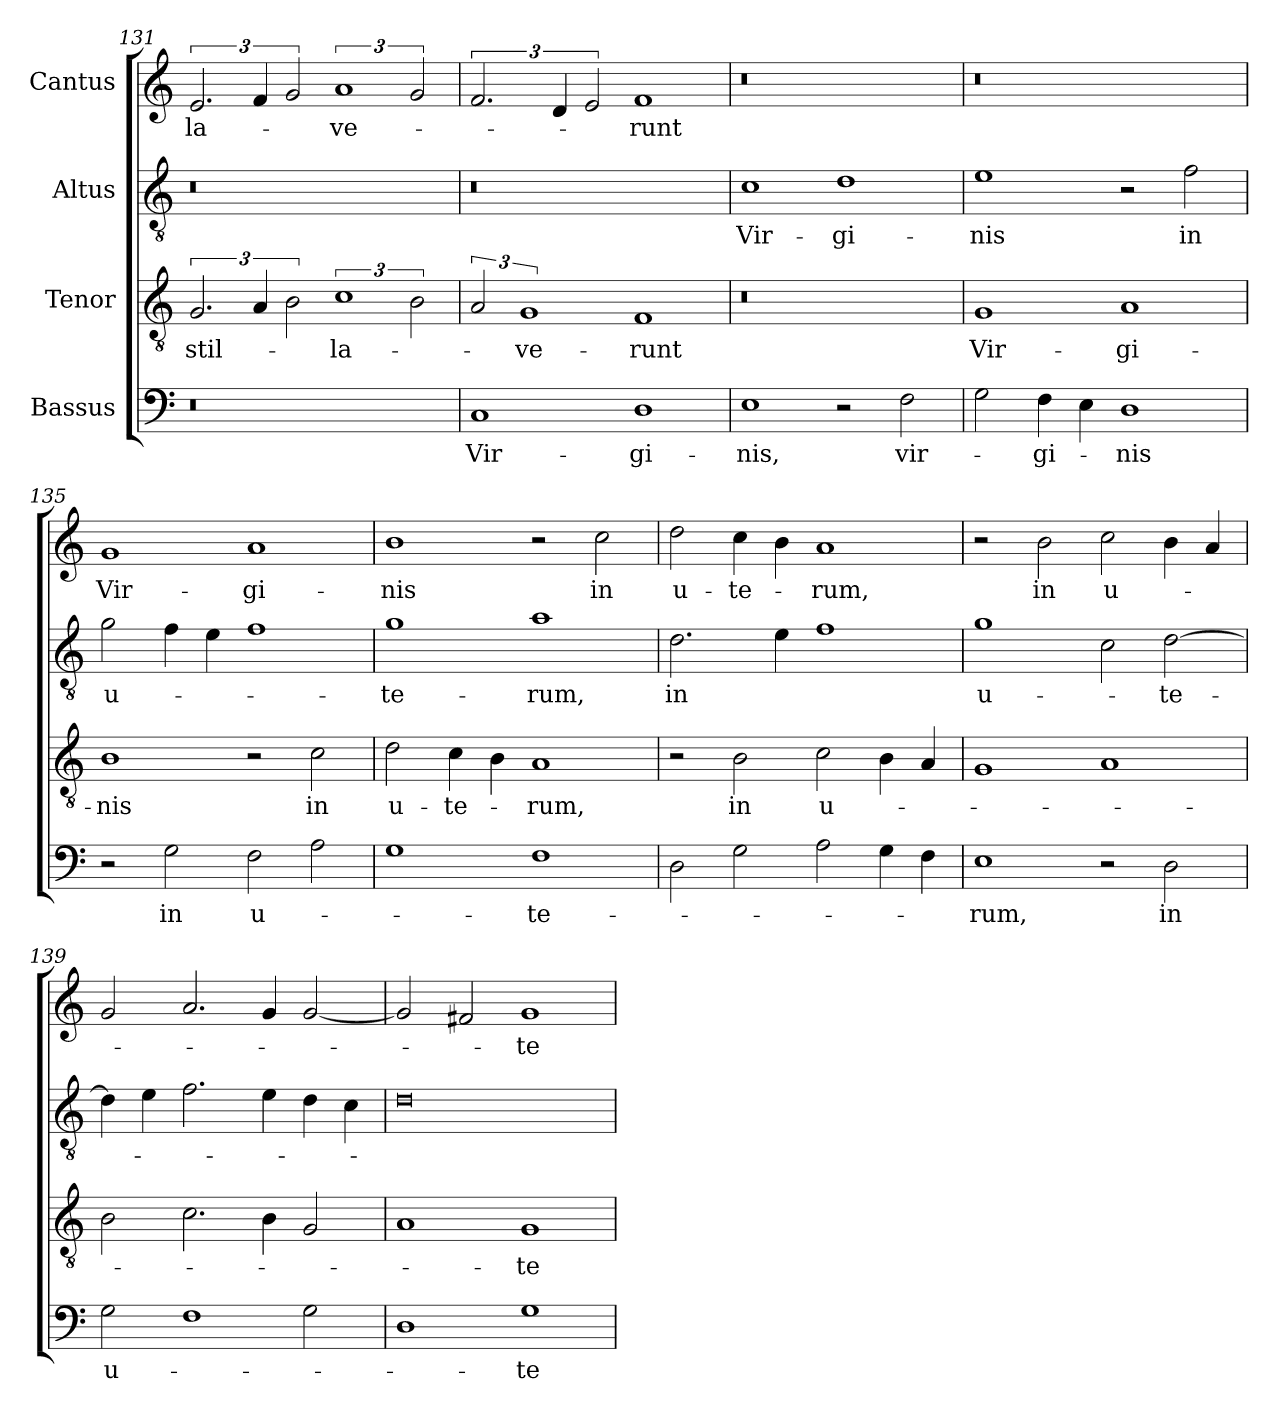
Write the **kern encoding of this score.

**kern	**text	**kern	**text	**kern	**text	**kern	**text
*part4	*part4	*part3	*part3	*part2	*part2	*part1	*part1
*staff4	*staff4	*staff3	*staff3	*staff2	*staff2	*staff1	*staff1
*I"Bassus	*	*I"Tenor	*	*I"Altus	*	*I"Cantus	*
*clefF4	*	*clefGv2	*	*clefGv2	*	*clefG2	*
*k[]	*	*k[]	*	*k[]	*	*k[]	*
*C:	*	*C:	*	*C:	*	*C:	*
=131	=131	=131	=131	=131	=131	=131	=131
0r	.	3.G/	stil-	0r	.	3.e/	-la-
.	.	6A/	.	.	.	6f/	.
.	.	3B\	.	.	.	3g/	.
.	.	3%2c\	-la-	.	.	3%2a/	-ve-
.	.	3B\	.	.	.	3g/	.
!!LO:PB:g=z
=132	=132	=132	=132	=132	=132	=132	=132
1C/	Vir-	3A/	.	0r	.	3.f/	.
.	.	3%2G/	-ve-	.	.	.	.
.	.	.	.	.	.	6d/	.
.	.	.	.	.	.	3e/	.
1D\	-gi-	1F/	-runt	.	.	1f/	-runt
=133	=133	=133	=133	=133	=133	=133	=133
1E\	-nis,	0r	.	1c\	Vir-	0r	.
2r	.	.	.	1d\	-gi-	.	.
!	!LO:LY:i	!	!	!	!	!	!
2F\	vir-	.	.	.	.	.	.
=134	=134	=134	=134	=134	=134	=134	=134
2G\	.	1G/	Vir-	1e\	-nis	0r	.
!	!LO:LY:i	!	!	!	!	!	!
4F\	-gi-	.	.	.	.	.	.
4E\	.	.	.	.	.	.	.
!	!LO:LY:i	!	!	!	!	!	!
1D\	-nis	1A/	-gi-	2r	.	.	.
.	.	.	.	2f\	in	.	.
=135	=135	=135	=135	=135	=135	=135	=135
2r	.	1B\	-nis	2g\	u-	1g/	Vir-
2G\	in	.	.	4f\	.	.	.
.	.	.	.	4e\	.	.	.
2F\	u-	2r	.	1f\	.	1a/	-gi-
!	!	!	!LO:LY:i	!	!	!	!
2A\	.	2c\	in	.	.	.	.
=136	=136	=136	=136	=136	=136	=136	=136
!	!	!	!LO:LY:i	!	!	!	!
1G\	.	2d\	u-	1g\	-te-	1b\	-nis
!	!	!	!LO:LY:i	!	!	!	!
.	.	4c\	-te-	.	.	.	.
.	.	4B\	.	.	.	.	.
!	!	!	!LO:LY:i	!	!	!	!
1F\	-te-	1A/	-rum,	1a\	-rum,	2r	.
.	.	.	.	.	.	2cc\	in
!!LO:LB:g=z
=137	=137	=137	=137	=137	=137	=137	=137
!	!	!	!	!	!LO:LY:i	!	!
2D\	.	2r	.	2.d\	in	2dd\	u-
2G\	.	2B\	in	.	.	4cc\	-te-
.	.	.	.	4e\	.	4b\	.
2A\	.	2c\	u-	1f\	.	1a/	-rum,
4G\	.	4B\	.	.	.	.	.
4F\	.	4A/	.	.	.	.	.
=138	=138	=138	=138	=138	=138	=138	=138
!	!	!	!	!	!LO:LY:i	!	!
1E\	-rum,	1G/	.	1g\	u-	2r	.
!	!	!	!	!	!	!	!LO:LY:i
.	.	.	.	.	.	2b\	in
!	!	!	!	!	!	!	!LO:LY:i
2r	.	1A/	.	2c\	.	2cc\	u-
!	!LO:LY:i	!	!	!	!LO:LY:i	!	!
2D\	in	.	.	[2d\	-te-	4b\	.
.	.	.	.	.	.	4a/	.
=139	=139	=139	=139	=139	=139	=139	=139
!	!LO:LY:i	!	!	!	!	!	!
2G\	u-	2B\	.	4d\]	.	2g/	.
.	.	.	.	4e\	.	.	.
1F\	.	2.c\	.	2.f\	.	2.a/	.
.	.	4B\	.	4e\	.	4g/	.
2G\	.	2G/	.	4d\	.	[2g/	.
.	.	.	.	4c\	.	.	.
=140	=140	=140	=140	=140	=140	=140	=140
1D\	.	1A/	.	0d\	.	2g/]	.
.	.	.	.	.	.	2f#X/	.
!	!LO:LY:i	!	!	!	!	!	!LO:LY:i
1G\	-te-	1G/	-te-	.	.	1g/	-te-
=	=	=	=	=	=	=	=
*-	*-	*-	*-	*-	*-	*-	*-
